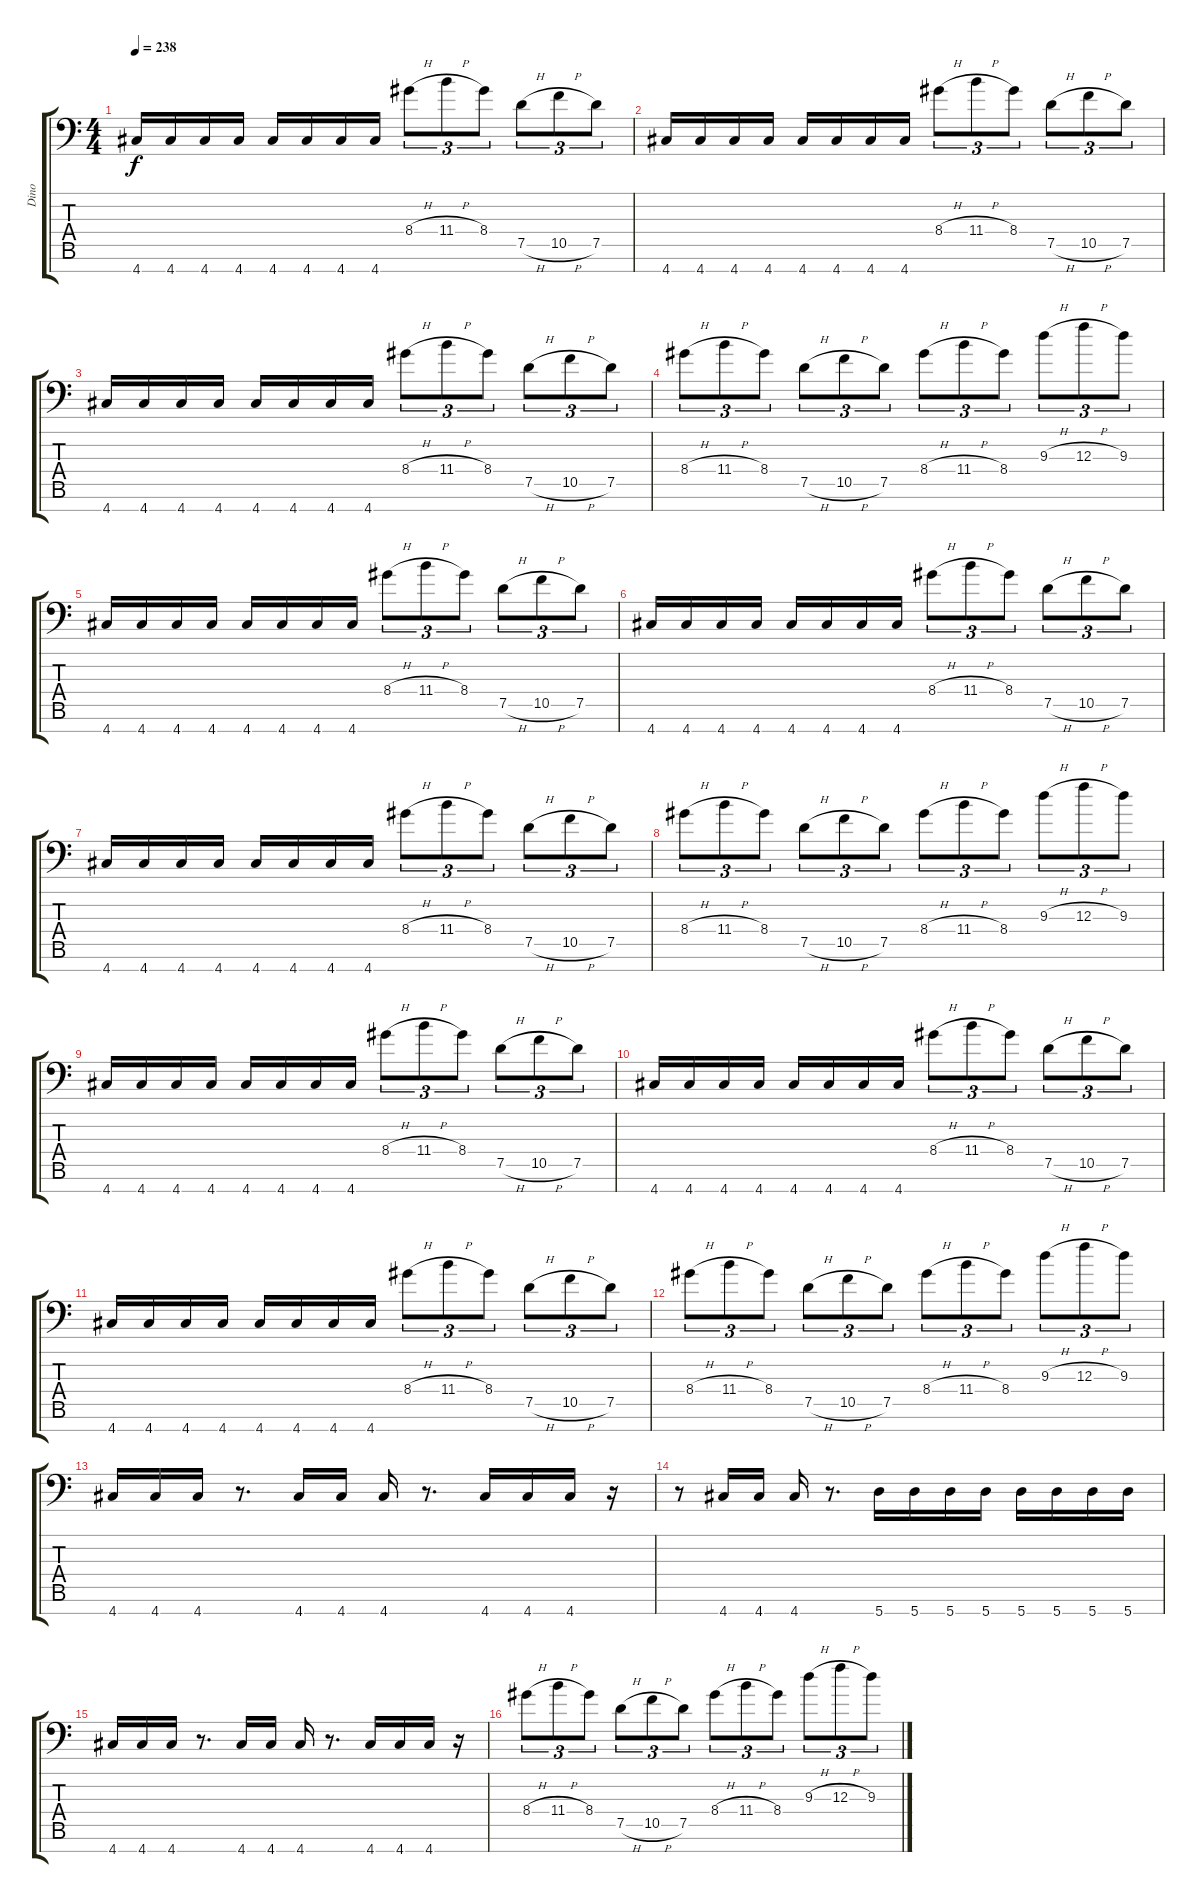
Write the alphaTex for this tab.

\track ("Dino" "Dino") {instrument distortionguitar}
\staff {score tabs}
\tuning (D4 A3 F3 C3 G2 D2 A1) {hide}
\ts (4 4)
\tempo 238
\clef f4
\ks c
4.7.16{dy f} 4.7.16 4.7.16 4.7.16 4.7.16 4.7.16 4.7.16 4.7.16 8.4{h}.8{tu (3 2)} 11.4{h}.8{tu (3 2)} 8.4.8{tu (3 2)} 7.5{h}.8{tu (3 2)} 10.5{h}.8{tu (3 2)} 7.5.8{tu (3 2)} |
4.7.16 4.7.16 4.7.16 4.7.16 4.7.16 4.7.16 4.7.16 4.7.16 8.4{h}.8{tu (3 2)} 11.4{h}.8{tu (3 2)} 8.4.8{tu (3 2)} 7.5{h}.8{tu (3 2)} 10.5{h}.8{tu (3 2)} 7.5.8{tu (3 2)} |
4.7.16 4.7.16 4.7.16 4.7.16 4.7.16 4.7.16 4.7.16 4.7.16 8.4{h}.8{tu (3 2)} 11.4{h}.8{tu (3 2)} 8.4.8{tu (3 2)} 7.5{h}.8{tu (3 2)} 10.5{h}.8{tu (3 2)} 7.5.8{tu (3 2)} |
8.4{h}.8{tu (3 2)} 11.4{h}.8{tu (3 2)} 8.4.8{tu (3 2)} 7.5{h}.8{tu (3 2)} 10.5{h}.8{tu (3 2)} 7.5.8{tu (3 2)} 8.4{h}.8{tu (3 2)} 11.4{h}.8{tu (3 2)} 8.4.8{tu (3 2)} 9.3{h}.8{tu (3 2)} 12.3{h}.8{tu (3 2)} 9.3.8{tu (3 2)} |
4.7.16 4.7.16 4.7.16 4.7.16 4.7.16 4.7.16 4.7.16 4.7.16 8.4{h}.8{tu (3 2)} 11.4{h}.8{tu (3 2)} 8.4.8{tu (3 2)} 7.5{h}.8{tu (3 2)} 10.5{h}.8{tu (3 2)} 7.5.8{tu (3 2)} |
4.7.16 4.7.16 4.7.16 4.7.16 4.7.16 4.7.16 4.7.16 4.7.16 8.4{h}.8{tu (3 2)} 11.4{h}.8{tu (3 2)} 8.4.8{tu (3 2)} 7.5{h}.8{tu (3 2)} 10.5{h}.8{tu (3 2)} 7.5.8{tu (3 2)} |
4.7.16 4.7.16 4.7.16 4.7.16 4.7.16 4.7.16 4.7.16 4.7.16 8.4{h}.8{tu (3 2)} 11.4{h}.8{tu (3 2)} 8.4.8{tu (3 2)} 7.5{h}.8{tu (3 2)} 10.5{h}.8{tu (3 2)} 7.5.8{tu (3 2)} |
8.4{h}.8{tu (3 2)} 11.4{h}.8{tu (3 2)} 8.4.8{tu (3 2)} 7.5{h}.8{tu (3 2)} 10.5{h}.8{tu (3 2)} 7.5.8{tu (3 2)} 8.4{h}.8{tu (3 2)} 11.4{h}.8{tu (3 2)} 8.4.8{tu (3 2)} 9.3{h}.8{tu (3 2)} 12.3{h}.8{tu (3 2)} 9.3.8{tu (3 2)} |
4.7.16 4.7.16 4.7.16 4.7.16 4.7.16 4.7.16 4.7.16 4.7.16 8.4{h}.8{tu (3 2)} 11.4{h}.8{tu (3 2)} 8.4.8{tu (3 2)} 7.5{h}.8{tu (3 2)} 10.5{h}.8{tu (3 2)} 7.5.8{tu (3 2)} |
4.7.16 4.7.16 4.7.16 4.7.16 4.7.16 4.7.16 4.7.16 4.7.16 8.4{h}.8{tu (3 2)} 11.4{h}.8{tu (3 2)} 8.4.8{tu (3 2)} 7.5{h}.8{tu (3 2)} 10.5{h}.8{tu (3 2)} 7.5.8{tu (3 2)} |
4.7.16 4.7.16 4.7.16 4.7.16 4.7.16 4.7.16 4.7.16 4.7.16 8.4{h}.8{tu (3 2)} 11.4{h}.8{tu (3 2)} 8.4.8{tu (3 2)} 7.5{h}.8{tu (3 2)} 10.5{h}.8{tu (3 2)} 7.5.8{tu (3 2)} |
8.4{h}.8{tu (3 2)} 11.4{h}.8{tu (3 2)} 8.4.8{tu (3 2)} 7.5{h}.8{tu (3 2)} 10.5{h}.8{tu (3 2)} 7.5.8{tu (3 2)} 8.4{h}.8{tu (3 2)} 11.4{h}.8{tu (3 2)} 8.4.8{tu (3 2)} 9.3{h}.8{tu (3 2)} 12.3{h}.8{tu (3 2)} 9.3.8{tu (3 2)} |
4.7.16 4.7.16 4.7.16 r.8{d} 4.7.16 4.7.16 4.7.16 r.8{d} 4.7.16 4.7.16 4.7.16 r.16 |
r.8 4.7.16 4.7.16 4.7.16 r.8{d} 5.7.16 5.7.16 5.7.16 5.7.16 5.7.16 5.7.16 5.7.16 5.7.16 |
4.7.16 4.7.16 4.7.16 r.8{d} 4.7.16 4.7.16 4.7.16 r.8{d} 4.7.16 4.7.16 4.7.16 r.16 |
8.4{h}.8{tu (3 2)} 11.4{h}.8{tu (3 2)} 8.4.8{tu (3 2)} 7.5{h}.8{tu (3 2)} 10.5{h}.8{tu (3 2)} 7.5.8{tu (3 2)} 8.4{h}.8{tu (3 2)} 11.4{h}.8{tu (3 2)} 8.4.8{tu (3 2)} 9.3{h}.8{tu (3 2)} 12.3{h}.8{tu (3 2)} 9.3.8{tu (3 2)}
